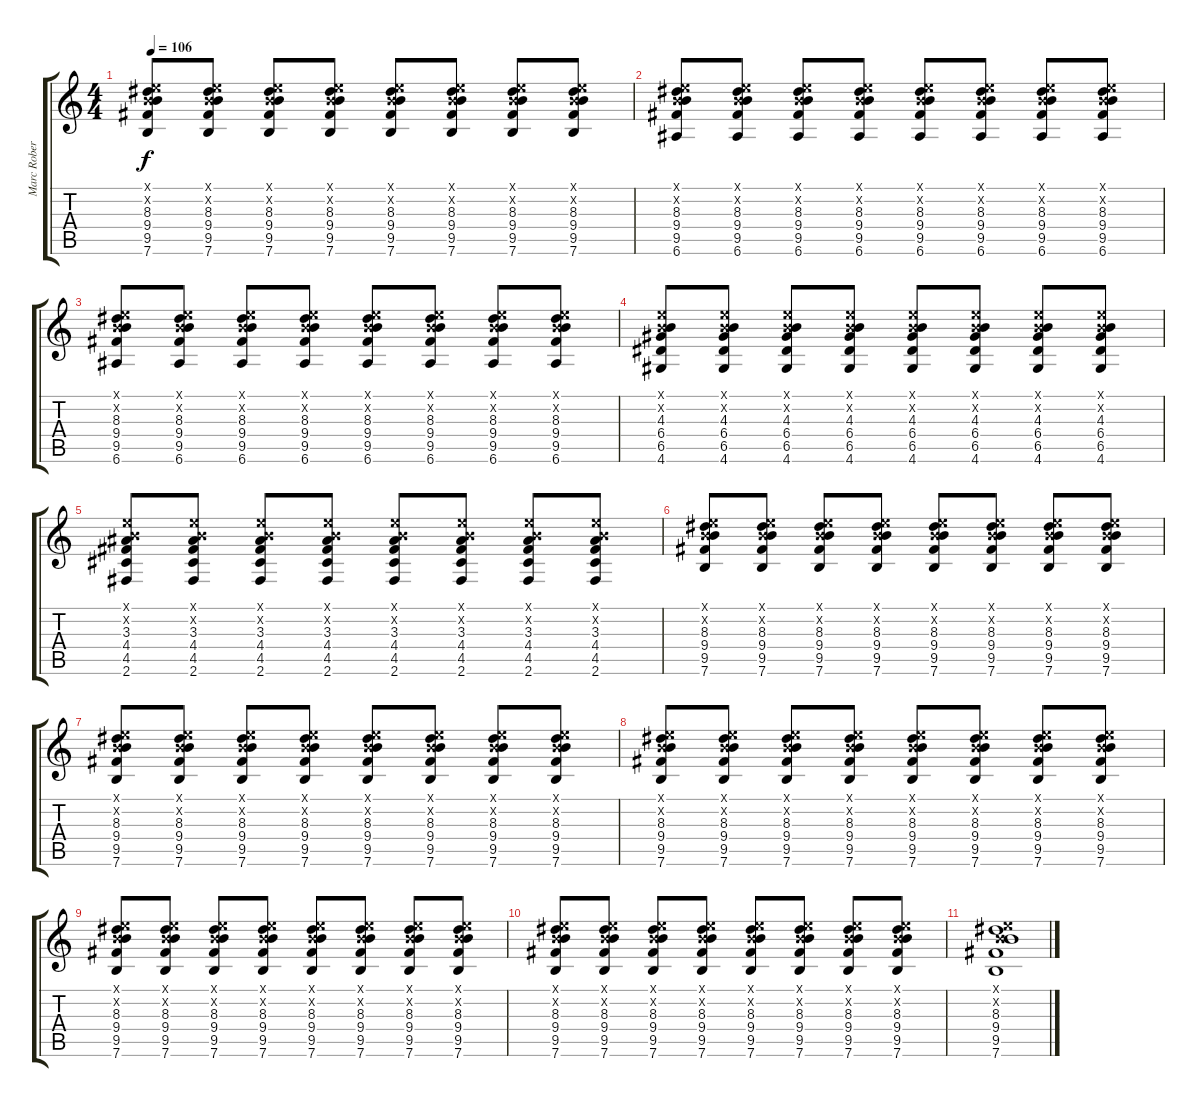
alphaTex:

\track ("Marc Roberge" "Marc Rober") {instrument acousticguitarsteel}
\staff {score tabs}
\tuning (E4 B3 G3 D3 A2 E2) {hide}
\ts (4 4)
\tempo 106
\clef g2
\ks c
(0.1{x} 0.2{x} 8.3 9.4 9.5 7.6).8{dy f} (0.1{x} 0.2{x} 8.3 9.4 9.5 7.6).8 (0.1{x} 0.2{x} 8.3 9.4 9.5 7.6).8 (0.1{x} 0.2{x} 8.3 9.4 9.5 7.6).8 (0.1{x} 0.2{x} 8.3 9.4 9.5 7.6).8 (0.1{x} 0.2{x} 8.3 9.4 9.5 7.6).8 (0.1{x} 0.2{x} 8.3 9.4 9.5 7.6).8 (0.1{x} 0.2{x} 8.3 9.4 9.5 7.6).8 |
(0.1{x} 0.2{x} 8.3 9.4 9.5 6.6).8 (0.1{x} 0.2{x} 8.3 9.4 9.5 6.6).8 (0.1{x} 0.2{x} 8.3 9.4 9.5 6.6).8 (0.1{x} 0.2{x} 8.3 9.4 9.5 6.6).8 (0.1{x} 0.2{x} 8.3 9.4 9.5 6.6).8 (0.1{x} 0.2{x} 8.3 9.4 9.5 6.6).8 (0.1{x} 0.2{x} 8.3 9.4 9.5 6.6).8 (0.1{x} 0.2{x} 8.3 9.4 9.5 6.6).8 |
(0.1{x} 0.2{x} 8.3 9.4 9.5 6.6).8 (0.1{x} 0.2{x} 8.3 9.4 9.5 6.6).8 (0.1{x} 0.2{x} 8.3 9.4 9.5 6.6).8 (0.1{x} 0.2{x} 8.3 9.4 9.5 6.6).8 (0.1{x} 0.2{x} 8.3 9.4 9.5 6.6).8 (0.1{x} 0.2{x} 8.3 9.4 9.5 6.6).8 (0.1{x} 0.2{x} 8.3 9.4 9.5 6.6).8 (0.1{x} 0.2{x} 8.3 9.4 9.5 6.6).8 |
(0.1{x} 0.2{x} 4.3 6.4 6.5 4.6).8 (0.1{x} 0.2{x} 4.3 6.4 6.5 4.6).8 (0.1{x} 0.2{x} 4.3 6.4 6.5 4.6).8 (0.1{x} 0.2{x} 4.3 6.4 6.5 4.6).8 (0.1{x} 0.2{x} 4.3 6.4 6.5 4.6).8 (0.1{x} 0.2{x} 4.3 6.4 6.5 4.6).8 (0.1{x} 0.2{x} 4.3 6.4 6.5 4.6).8 (0.1{x} 0.2{x} 4.3 6.4 6.5 4.6).8 |
(0.1{x} 0.2{x} 3.3 4.4 4.5 2.6).8 (0.1{x} 0.2{x} 3.3 4.4 4.5 2.6).8 (0.1{x} 0.2{x} 3.3 4.4 4.5 2.6).8 (0.1{x} 0.2{x} 3.3 4.4 4.5 2.6).8 (0.1{x} 0.2{x} 3.3 4.4 4.5 2.6).8 (0.1{x} 0.2{x} 3.3 4.4 4.5 2.6).8 (0.1{x} 0.2{x} 3.3 4.4 4.5 2.6).8 (0.1{x} 0.2{x} 3.3 4.4 4.5 2.6).8 |
(0.1{x} 0.2{x} 8.3 9.4 9.5 7.6).8 (0.1{x} 0.2{x} 8.3 9.4 9.5 7.6).8 (0.1{x} 0.2{x} 8.3 9.4 9.5 7.6).8 (0.1{x} 0.2{x} 8.3 9.4 9.5 7.6).8 (0.1{x} 0.2{x} 8.3 9.4 9.5 7.6).8 (0.1{x} 0.2{x} 8.3 9.4 9.5 7.6).8 (0.1{x} 0.2{x} 8.3 9.4 9.5 7.6).8 (0.1{x} 0.2{x} 8.3 9.4 9.5 7.6).8 |
(0.1{x} 0.2{x} 8.3 9.4 9.5 7.6).8 (0.1{x} 0.2{x} 8.3 9.4 9.5 7.6).8 (0.1{x} 0.2{x} 8.3 9.4 9.5 7.6).8 (0.1{x} 0.2{x} 8.3 9.4 9.5 7.6).8 (0.1{x} 0.2{x} 8.3 9.4 9.5 7.6).8 (0.1{x} 0.2{x} 8.3 9.4 9.5 7.6).8 (0.1{x} 0.2{x} 8.3 9.4 9.5 7.6).8 (0.1{x} 0.2{x} 8.3 9.4 9.5 7.6).8 |
(0.1{x} 0.2{x} 8.3 9.4 9.5 7.6).8 (0.1{x} 0.2{x} 8.3 9.4 9.5 7.6).8 (0.1{x} 0.2{x} 8.3 9.4 9.5 7.6).8 (0.1{x} 0.2{x} 8.3 9.4 9.5 7.6).8 (0.1{x} 0.2{x} 8.3 9.4 9.5 7.6).8 (0.1{x} 0.2{x} 8.3 9.4 9.5 7.6).8 (0.1{x} 0.2{x} 8.3 9.4 9.5 7.6).8 (0.1{x} 0.2{x} 8.3 9.4 9.5 7.6).8 |
(0.1{x} 0.2{x} 8.3 9.4 9.5 7.6).8 (0.1{x} 0.2{x} 8.3 9.4 9.5 7.6).8 (0.1{x} 0.2{x} 8.3 9.4 9.5 7.6).8 (0.1{x} 0.2{x} 8.3 9.4 9.5 7.6).8 (0.1{x} 0.2{x} 8.3 9.4 9.5 7.6).8 (0.1{x} 0.2{x} 8.3 9.4 9.5 7.6).8 (0.1{x} 0.2{x} 8.3 9.4 9.5 7.6).8 (0.1{x} 0.2{x} 8.3 9.4 9.5 7.6).8 |
(0.1{x} 0.2{x} 8.3 9.4 9.5 7.6).8 (0.1{x} 0.2{x} 8.3 9.4 9.5 7.6).8 (0.1{x} 0.2{x} 8.3 9.4 9.5 7.6).8 (0.1{x} 0.2{x} 8.3 9.4 9.5 7.6).8 (0.1{x} 0.2{x} 8.3 9.4 9.5 7.6).8 (0.1{x} 0.2{x} 8.3 9.4 9.5 7.6).8 (0.1{x} 0.2{x} 8.3 9.4 9.5 7.6).8 (0.1{x} 0.2{x} 8.3 9.4 9.5 7.6).8 |
(0.1{x} 0.2{x} 8.3 9.4 9.5 7.6).1
